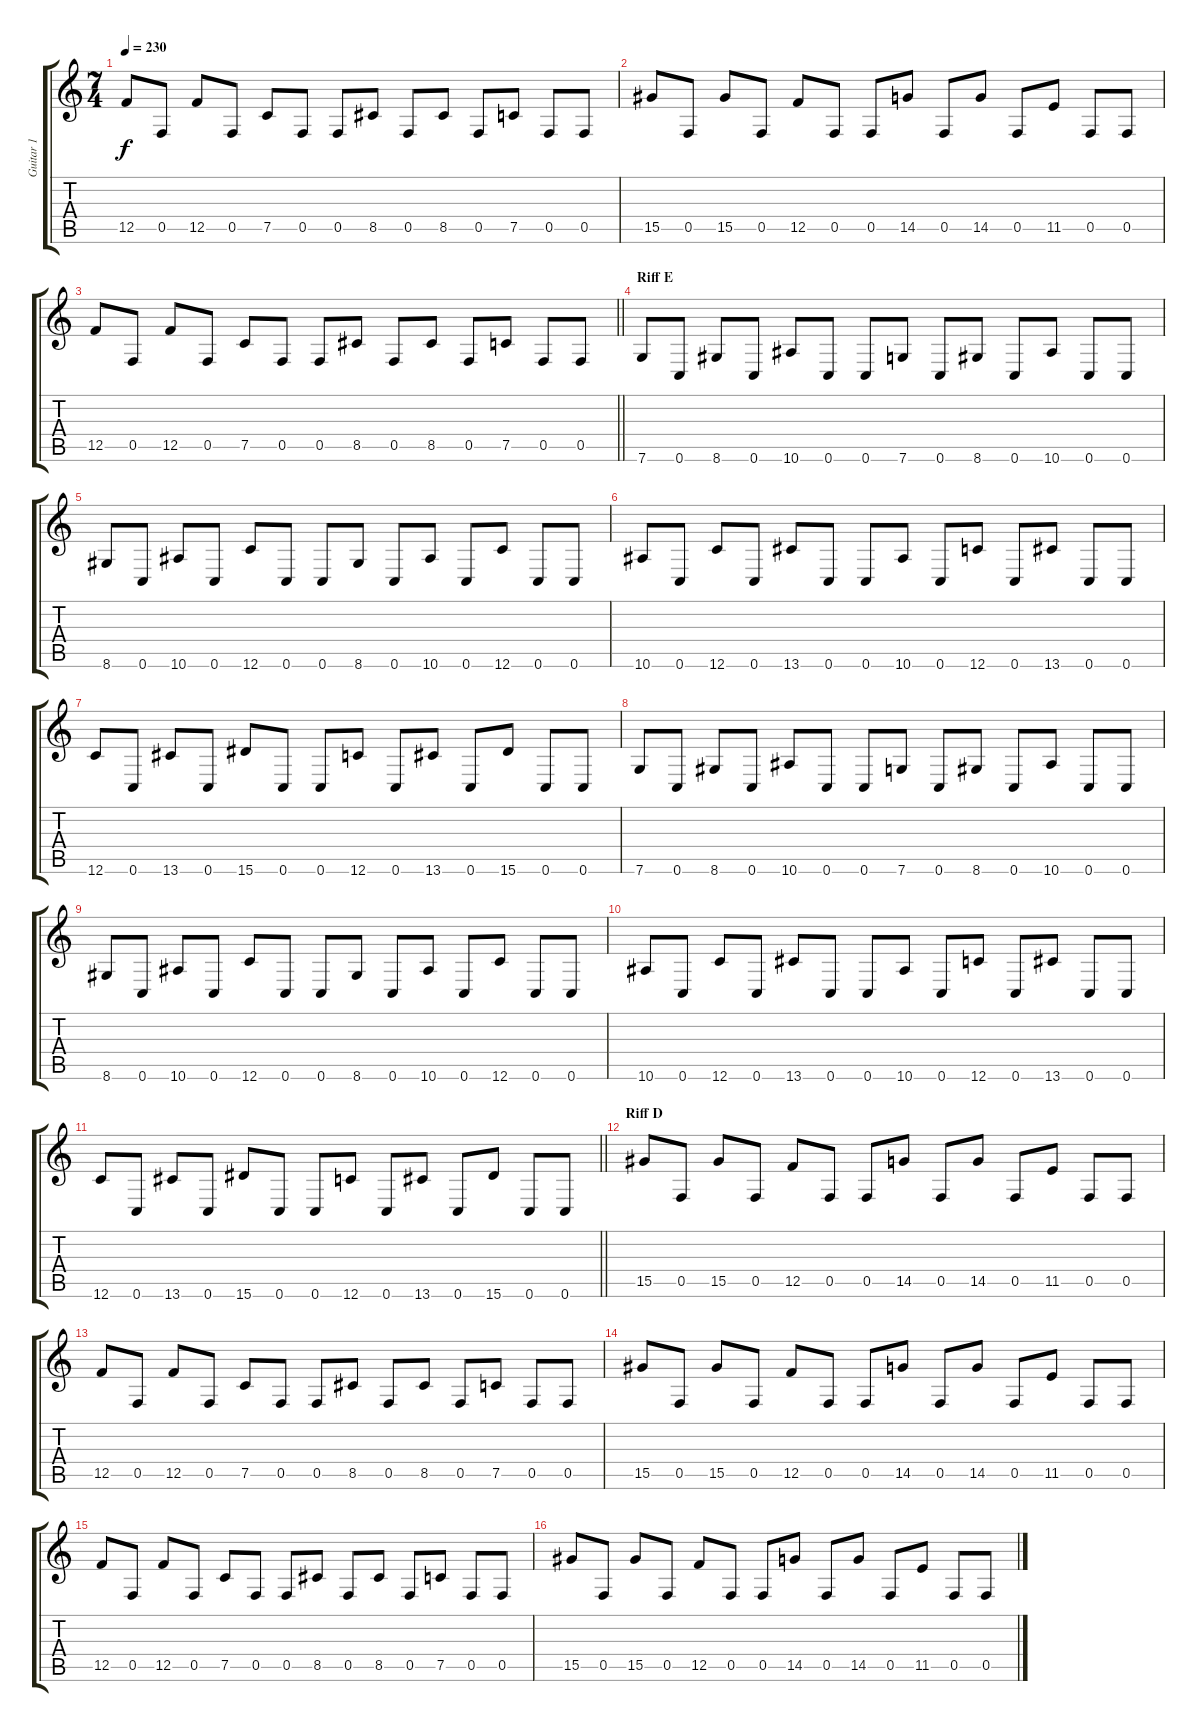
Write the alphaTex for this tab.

\track ("Guitar 1" "Guitar 1") {instrument distortionguitar}
\staff {score tabs}
\tuning (C4 G3 Eb3 Bb2 F2 C2) {hide}
\ts (7 4)
\tempo 230
\clef g2
\ks c
12.5.8{dy f} 0.5.8 12.5.8 0.5.8 7.5.8 0.5.8 0.5.8 8.5.8 0.5.8 8.5.8 0.5.8 7.5.8 0.5.8 0.5.8 |
15.5.8 0.5.8 15.5.8 0.5.8 12.5.8 0.5.8 0.5.8 14.5.8 0.5.8 14.5.8 0.5.8 11.5.8 0.5.8 0.5.8 |
\barLineRight lightlight
12.5.8 0.5.8 12.5.8 0.5.8 7.5.8 0.5.8 0.5.8 8.5.8 0.5.8 8.5.8 0.5.8 7.5.8 0.5.8 0.5.8 |
\section ("" "Riff E")
7.6.8 0.6.8 8.6.8 0.6.8 10.6.8 0.6.8 0.6.8 7.6.8 0.6.8 8.6.8 0.6.8 10.6.8 0.6.8 0.6.8 |
8.6.8 0.6.8 10.6.8 0.6.8 12.6.8 0.6.8 0.6.8 8.6.8 0.6.8 10.6.8 0.6.8 12.6.8 0.6.8 0.6.8 |
10.6.8 0.6.8 12.6.8 0.6.8 13.6.8 0.6.8 0.6.8 10.6.8 0.6.8 12.6.8 0.6.8 13.6.8 0.6.8 0.6.8 |
12.6.8 0.6.8 13.6.8 0.6.8 15.6.8 0.6.8 0.6.8 12.6.8 0.6.8 13.6.8 0.6.8 15.6.8 0.6.8 0.6.8 |
7.6.8 0.6.8 8.6.8 0.6.8 10.6.8 0.6.8 0.6.8 7.6.8 0.6.8 8.6.8 0.6.8 10.6.8 0.6.8 0.6.8 |
8.6.8 0.6.8 10.6.8 0.6.8 12.6.8 0.6.8 0.6.8 8.6.8 0.6.8 10.6.8 0.6.8 12.6.8 0.6.8 0.6.8 |
10.6.8 0.6.8 12.6.8 0.6.8 13.6.8 0.6.8 0.6.8 10.6.8 0.6.8 12.6.8 0.6.8 13.6.8 0.6.8 0.6.8 |
\barLineRight lightlight
12.6.8 0.6.8 13.6.8 0.6.8 15.6.8 0.6.8 0.6.8 12.6.8 0.6.8 13.6.8 0.6.8 15.6.8 0.6.8 0.6.8 |
\section ("" "Riff D")
15.5.8 0.5.8 15.5.8 0.5.8 12.5.8 0.5.8 0.5.8 14.5.8 0.5.8 14.5.8 0.5.8 11.5.8 0.5.8 0.5.8 |
12.5.8 0.5.8 12.5.8 0.5.8 7.5.8 0.5.8 0.5.8 8.5.8 0.5.8 8.5.8 0.5.8 7.5.8 0.5.8 0.5.8 |
15.5.8 0.5.8 15.5.8 0.5.8 12.5.8 0.5.8 0.5.8 14.5.8 0.5.8 14.5.8 0.5.8 11.5.8 0.5.8 0.5.8 |
12.5.8 0.5.8 12.5.8 0.5.8 7.5.8 0.5.8 0.5.8 8.5.8 0.5.8 8.5.8 0.5.8 7.5.8 0.5.8 0.5.8 |
15.5.8 0.5.8 15.5.8 0.5.8 12.5.8 0.5.8 0.5.8 14.5.8 0.5.8 14.5.8 0.5.8 11.5.8 0.5.8 0.5.8
